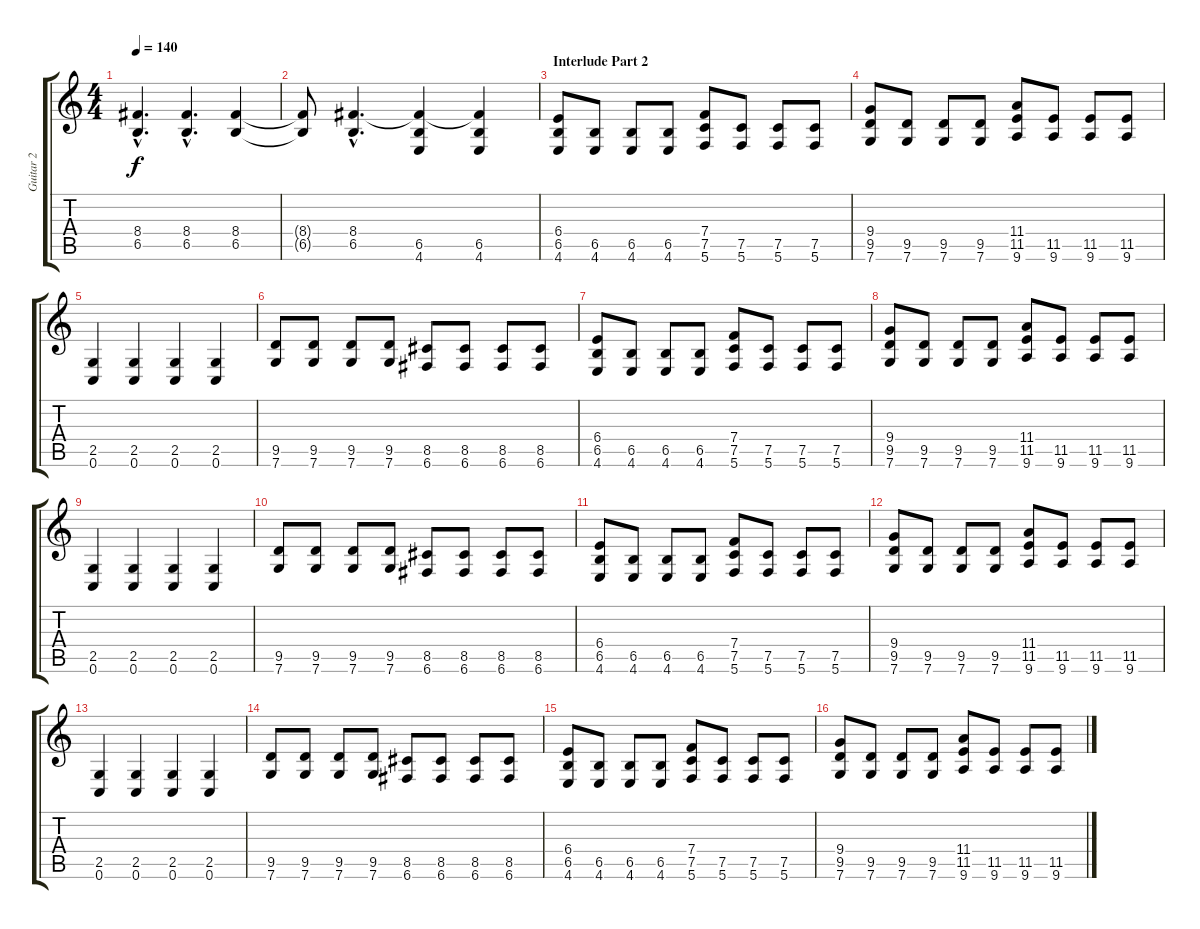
\track ("Guitar 2" "Guitar 2") {instrument acousticguitarnylon}
\staff {score tabs}
\tuning (C4 G3 Eb3 Bb2 F2 C2) {hide}
\ts (4 4)
\tempo 140
\clef g2
\ks c
(8.4{hac} 6.5{hac}).4{d dy f volume 16} (8.4{hac} 6.5{hac}).4{d} (8.4 6.5).4 |
(8.4{t} 6.5{t}).8 (8.4{hac} 6.5{hac}).4{d volume 13} (8.4{t} 6.5 4.6).4 (8.4{t} 6.5 4.6).4 |
\section ("" "Interlude Part 2")
(6.4 6.5 4.6).8{volume 13} (6.5 4.6).8 (6.5 4.6).8 (6.5 4.6).8 (7.4 7.5 5.6).8 (7.5 5.6).8 (7.5 5.6).8 (7.5 5.6).8 |
(9.4 9.5 7.6).8 (9.5 7.6).8 (9.5 7.6).8 (9.5 7.6).8 (11.4 11.5 9.6).8 (11.5 9.6).8 (11.5 9.6).8 (11.5 9.6).8 |
(2.5 0.6).4 (2.5 0.6).4 (2.5 0.6).4 (2.5 0.6).4 |
(9.5 7.6).8 (9.5 7.6).8 (9.5 7.6).8 (9.5 7.6).8 (8.5 6.6).8 (8.5 6.6).8 (8.5 6.6).8 (8.5 6.6).8 |
(6.4 6.5 4.6).8{volume 13} (6.5 4.6).8 (6.5 4.6).8 (6.5 4.6).8 (7.4 7.5 5.6).8 (7.5 5.6).8 (7.5 5.6).8 (7.5 5.6).8 |
(9.4 9.5 7.6).8 (9.5 7.6).8 (9.5 7.6).8 (9.5 7.6).8 (11.4 11.5 9.6).8 (11.5 9.6).8 (11.5 9.6).8 (11.5 9.6).8 |
(2.5 0.6).4 (2.5 0.6).4 (2.5 0.6).4 (2.5 0.6).4 |
(9.5 7.6).8 (9.5 7.6).8 (9.5 7.6).8 (9.5 7.6).8 (8.5 6.6).8 (8.5 6.6).8 (8.5 6.6).8 (8.5 6.6).8 |
(6.4 6.5 4.6).8{volume 13} (6.5 4.6).8 (6.5 4.6).8 (6.5 4.6).8 (7.4 7.5 5.6).8 (7.5 5.6).8 (7.5 5.6).8 (7.5 5.6).8 |
(9.4 9.5 7.6).8 (9.5 7.6).8 (9.5 7.6).8 (9.5 7.6).8 (11.4 11.5 9.6).8 (11.5 9.6).8 (11.5 9.6).8 (11.5 9.6).8 |
(2.5 0.6).4 (2.5 0.6).4 (2.5 0.6).4 (2.5 0.6).4 |
(9.5 7.6).8 (9.5 7.6).8 (9.5 7.6).8 (9.5 7.6).8 (8.5 6.6).8 (8.5 6.6).8 (8.5 6.6).8 (8.5 6.6).8 |
(6.4 6.5 4.6).8{volume 13} (6.5 4.6).8 (6.5 4.6).8 (6.5 4.6).8 (7.4 7.5 5.6).8 (7.5 5.6).8 (7.5 5.6).8 (7.5 5.6).8 |
(9.4 9.5 7.6).8 (9.5 7.6).8 (9.5 7.6).8 (9.5 7.6).8 (11.4 11.5 9.6).8 (11.5 9.6).8 (11.5 9.6).8 (11.5 9.6).8
